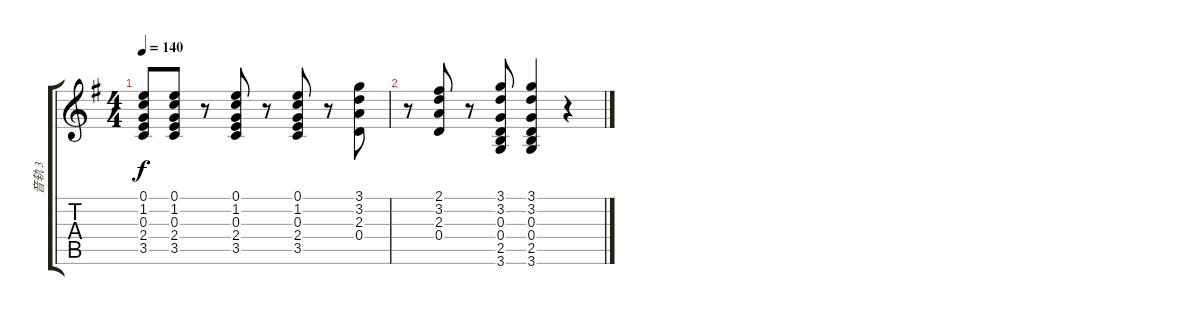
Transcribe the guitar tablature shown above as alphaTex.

\track ("音轨 3" "音轨 3") {instrument acousticguitarsteel}
\staff {score tabs}
\tuning (E4 B3 G3 D3 A2 E2) {hide}
\ts (4 4)
\tempo 140
\clef g2
\ks g
(0.1 1.2 0.3 2.4 3.5).8{dy f} (0.1 1.2 0.3 2.4 3.5).8 r.8 (0.1 1.2 0.3 2.4 3.5).8 r.8 (0.1 1.2 0.3 2.4 3.5).8 r.8 (3.1 3.2 2.3 0.4).8 |
r.8 (2.1 3.2 2.3 0.4).8 r.8 (3.1 3.2 0.3 0.4 2.5 3.6).8 (3.1 3.2 0.3 0.4 2.5 3.6).4 r.4
